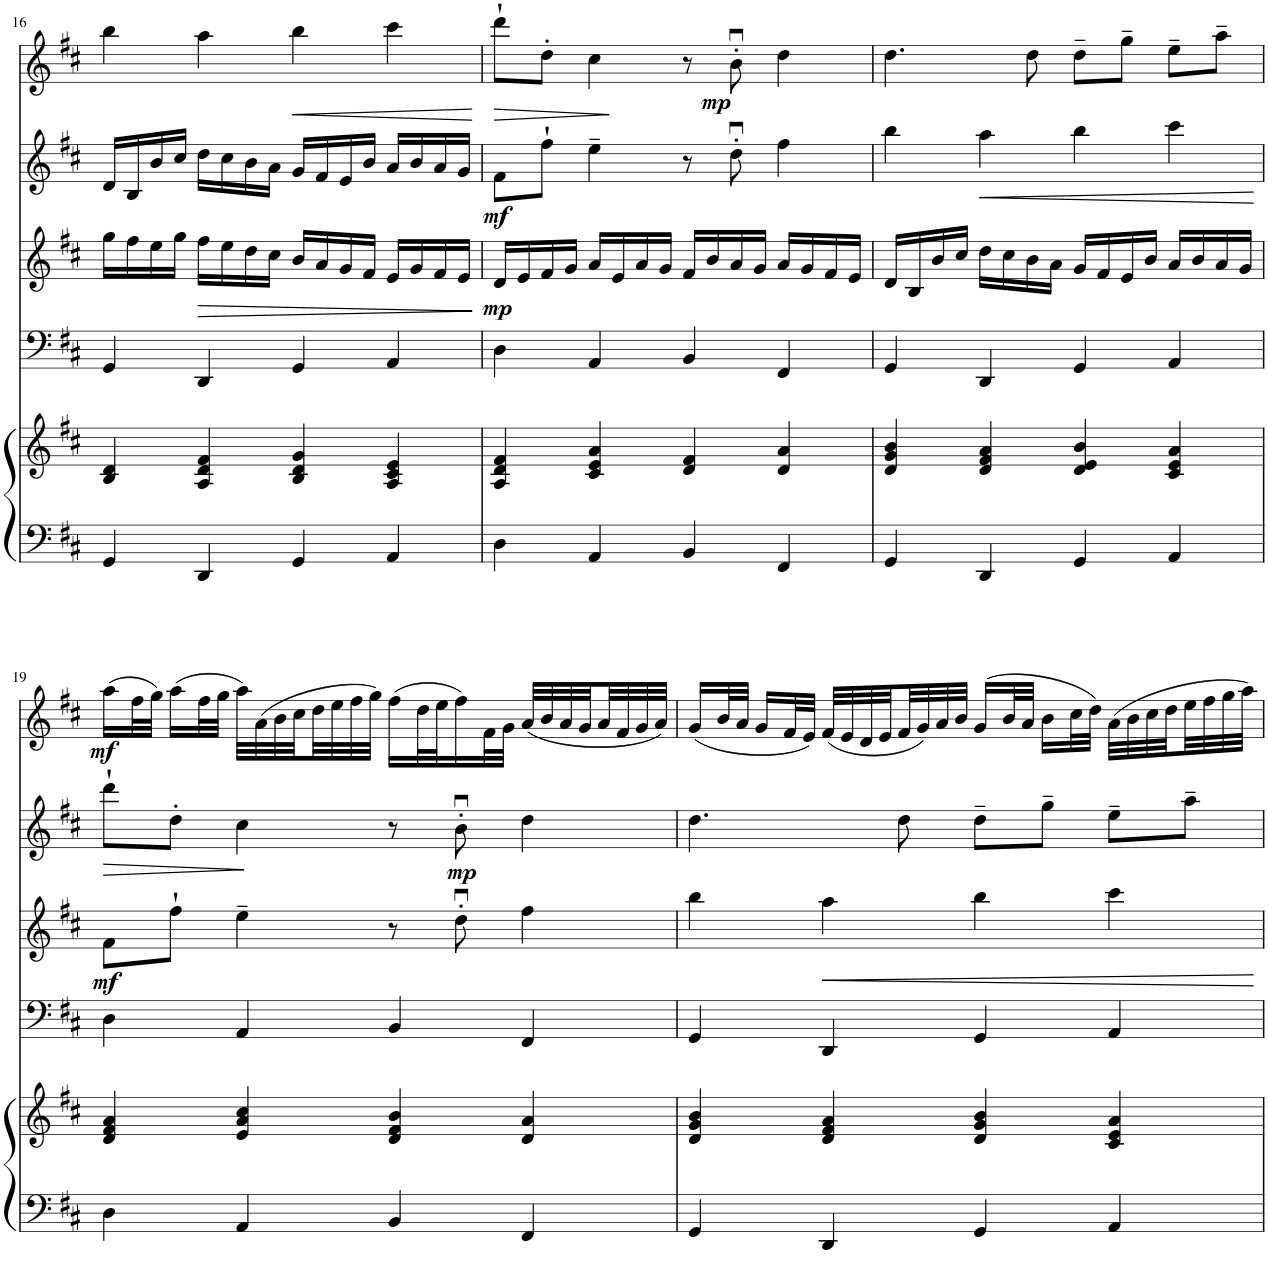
**kern	**kern	**kern	**kern	**dynam	**kern	**dynam	**kern	**dynam
*part5	*part5	*part4	*part3	*part3	*part2	*part2	*part1	*part1
*staff6	*staff5	*staff4	*staff3	*staff3	*staff2	*staff2	*staff1	*staff1
*I"Piano	*	*I"Violoncello	*I"Violin	*	*I"Violin	*	*I"Violin	*
*I'Pno	*	*I'Vc	*I'Vln	*	*I'Vln	*	*I'Vln	*
!!LO:PB:g=z
*clefF4	*clefG2	*clefF4	*clefG2	*	*clefG2	*	*clefG2	*
*k[f#c#]	*k[f#c#]	*k[f#c#]	*k[f#c#]	*	*k[f#c#]	*	*k[f#c#]	*
*M4/4	*M4/4	*M4/4	*M4/4	*	*M4/4	*	*M4/4	*
*met(c)	*met(c)	*met(c)	*met(c)	*	*met(c)	*	*met(c)	*
=16	=16	=16	=16	=16	=16	=16	=16	=16
4GG/	4B/ 4d/	4GG/	16gg\LL	.	16d/LL	.	4bb\	.
.	.	.	16ff#\	.	16B/	.	.	.
.	.	.	16ee\	.	16b/	.	.	.
.	.	.	16gg\JJ	.	16cc#/JJ	.	.	.
!	!	!	!	!LO:HP:b	!	!	!	!
4DD/	4A/ 4d/ 4f#/	4DD/	16ff#\LL	>	16dd\LL	.	4aa\	.
.	.	.	16ee\	.	16cc#\	.	.	.
.	.	.	16dd\	.	16b\	.	.	.
.	.	.	16cc#\JJ	.	16a\JJ	.	.	.
!	!	!	!	!	!	!	!	!LO:HP:b
4GG/	4B/ 4d/ 4g/	4GG/	16b/LL	.	16g/LL	.	4bb\	<
.	.	.	16a/	.	16f#/	.	.	.
.	.	.	16g/	.	16e/	.	.	.
.	.	.	16f#/JJ	.	16b/JJ	.	.	.
4AA/	4A/ 4c#/ 4e/	4AA/	16e/LL	.	16a/LL	.	4ccc#\	.
.	.	.	16g/	.	16b/	.	.	.
.	.	.	16f#/	.	16a/	.	.	.
.	.	.	16e/JJ	.	16g/JJ	.	.	.
.	.	.	.	]	.	.	.	[
=17	=17	=17	=17	=17	=17	=17	=17	=17
!	!	!	!	!LO:DY:b	!	!LO:DY:b	!	!LO:HP:b
4D\	4A/ 4d/ 4f#/	4D\	16d/LL	mp	8f#\L	mf	8ddd`\L	>
.	.	.	16e/	.	.	.	.	.
.	.	.	16f#/	.	8ff#`\J	.	8dd'\J	.
.	.	.	16g/JJ	.	.	.	.	.
4AA/	4c#/ 4e/ 4a/	4AA/	16a/LL	.	4ee~\	.	4cc#\	.
.	.	.	16e/	.	.	.	.	.
.	.	.	16a/	.	.	.	.	.
.	.	.	16g/JJ	.	.	.	.	.
4BB/	4d/ 4f#/	4BB/	16f#/LL	.	8r	.	8r	]
.	.	.	16b/	.	.	.	.	.
!	!	!	!	!	!	!	!	!LO:DY:b
.	.	.	16a/	.	8ddu'\	.	8bu'\	mp
.	.	.	16g/JJ	.	.	.	.	.
4FF#/	4d/ 4a/	4FF#/	16a/LL	.	4ff#\	.	4dd\	.
.	.	.	16g/	.	.	.	.	.
.	.	.	16f#/	.	.	.	.	.
.	.	.	16e/JJ	.	.	.	.	.
=18	=18	=18	=18	=18	=18	=18	=18	=18
4GG/	4d/ 4g/ 4b/	4GG/	16d/LL	.	4bb\	.	4.dd\	.
.	.	.	16B/	.	.	.	.	.
.	.	.	16b/	.	.	.	.	.
.	.	.	16cc#/JJ	.	.	.	.	.
!	!	!	!	!	!	!LO:HP:b	!	!
4DD/	4d/ 4f#/ 4a/	4DD/	16dd\LL	.	4aa\	<	.	.
.	.	.	16cc#\	.	.	.	.	.
.	.	.	16b\	.	.	.	8dd\	.
.	.	.	16a\JJ	.	.	.	.	.
4GG/	4d/ 4e/ 4b/	4GG/	16g/LL	.	4bb\	.	8dd~\L	.
.	.	.	16f#/	.	.	.	.	.
.	.	.	16e/	.	.	.	8gg~\J	.
.	.	.	16b/JJ	.	.	.	.	.
4AA/	4c#/ 4e/ 4a/	4AA/	16a/LL	.	4ccc#\	.	8ee~\L	.
.	.	.	16b/	.	.	.	.	.
.	.	.	16a/	.	.	.	8aa~\J	.
.	.	.	16g/JJ	.	.	.	.	.
.	.	.	.	.	.	[	.	.
!!LO:LB:g=z
=19	=19	=19	=19	=19	=19	=19	=19	=19
!	!	!	!	!LO:DY:b	!	!LO:HP:b	!	!LO:DY:b
4D\	4d/ 4f#/ 4a/	4D\	8f#\L	mf	8ddd`\L	>	(16aa\LL	mf
.	.	.	.	.	.	.	32ff#\L	.
.	.	.	.	.	.	.	32gg\JJJ)	.
.	.	.	8ff#`\J	.	8dd'\J	.	(16aa\LL	.
.	.	.	.	.	.	.	32ff#\L	.
.	.	.	.	.	.	.	32gg\JJJ	.
4AA/	4e/ 4a/ 4cc#/	4AA/	4ee~\	.	4cc#\	.	32aa\LLL)	.
.	.	.	.	.	.	.	(32a\	.
.	.	.	.	.	.	.	32b\	.
.	.	.	.	.	.	.	32cc#\	.
.	.	.	.	.	.	.	32dd\	.
.	.	.	.	.	.	.	32ee\	.
.	.	.	.	.	.	.	32ff#\	.
.	.	.	.	.	.	.	32gg\JJJ)	.
4BB/	4d/ 4f#/ 4b/	4BB/	8r	.	8r	]	(16ff#\LL	.
.	.	.	.	.	.	.	32dd\L	.
.	.	.	.	.	.	.	32ee\J	.
!	!	!	!	!	!	!LO:DY:b	!	!
.	.	.	8ddu'\	.	8bu'\	mp	16ff#\)	.
.	.	.	.	.	.	.	32f#\L	.
.	.	.	.	.	.	.	32g\JJJ	.
4FF#/	4d/ 4a/	4FF#/	4ff#\	.	4dd\	.	(32a/LLL	.
.	.	.	.	.	.	.	32b/	.
.	.	.	.	.	.	.	32a/	.
.	.	.	.	.	.	.	32g/	.
.	.	.	.	.	.	.	32a/	.
.	.	.	.	.	.	.	32f#/	.
.	.	.	.	.	.	.	32g/	.
.	.	.	.	.	.	.	32a/JJJ)	.
=20	=20	=20	=20	=20	=20	=20	=20	=20
4GG/	4d/ 4g/ 4b/	4GG/	4bb\	.	4.dd\	.	(16g/LL	.
.	.	.	.	.	.	.	32b/L	.
.	.	.	.	.	.	.	32a/JJJ	.
.	.	.	.	.	.	.	16g/LL	.
.	.	.	.	.	.	.	32f#/L	.
.	.	.	.	.	.	.	32e/JJJ)	.
!	!	!	!	!LO:HP:b	!	!	!	!
4DD/	4d/ 4f#/ 4a/	4DD/	4aa\	<	.	.	(32f#/LLL	.
.	.	.	.	.	.	.	32e/	.
.	.	.	.	.	.	.	32d/	.
.	.	.	.	.	.	.	32e/	.
.	.	.	.	.	8dd\	.	32f#/	.
.	.	.	.	.	.	.	32g/)	.
.	.	.	.	.	.	.	32a/	.
.	.	.	.	.	.	.	32b/JJJ	.
4GG/	4d/ 4g/ 4b/	4GG/	4bb\	.	8dd~\L	.	(16g/LL	.
.	.	.	.	.	.	.	32b/L	.
.	.	.	.	.	.	.	32a/JJJ	.
.	.	.	.	.	8gg~\J	.	16b\LL	.
.	.	.	.	.	.	.	32cc#\L	.
.	.	.	.	.	.	.	32dd\JJJ)	.
4AA/	4c#/ 4e/ 4a/	4AA/	4ccc#\	.	8ee~\L	.	(32a\LLL	.
.	.	.	.	.	.	.	32b\	.
.	.	.	.	.	.	.	32cc#\	.
.	.	.	.	.	.	.	32dd\	.
.	.	.	.	.	8aa~\J	.	32ee\	.
.	.	.	.	.	.	.	32ff#\	.
.	.	.	.	.	.	.	32gg\	.
.	.	.	.	.	.	.	32aa\JJJ)	.
.	.	.	.	[	.	.	.	.
=	=	=	=	=	=	=	=	=
*-	*-	*-	*-	*-	*-	*-	*-	*-
